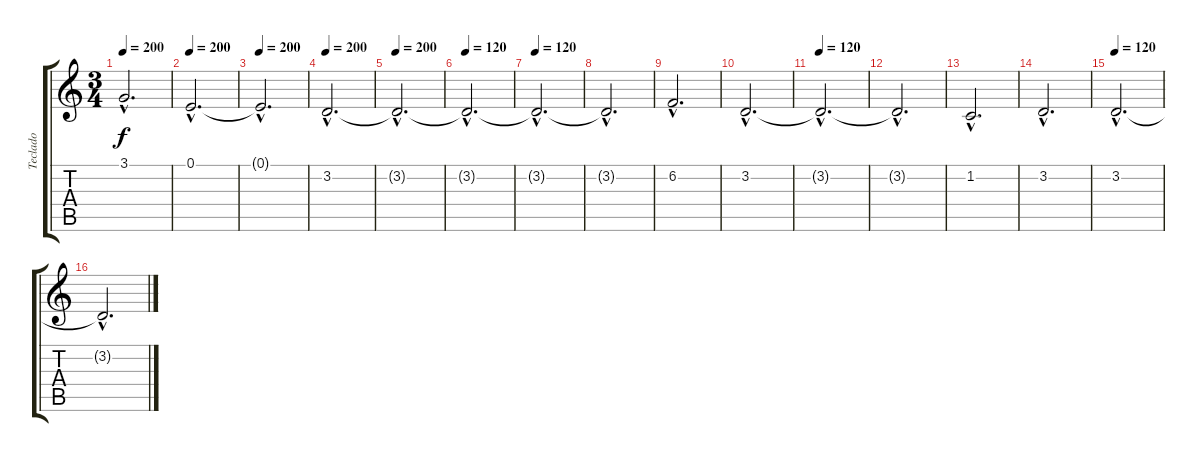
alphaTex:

\track ("Teclado" "Teclado") {instrument choiraahs}
\staff {score tabs}
\tuning (E4 B3 G3 D3 A2 E2) {hide}
\ts (3 4)
\tempo 200
\clef g2
\ks c
3.1{hac t}.2{d dy f} |
\tempo 200
0.1{hac}.2{d} |
\tempo 200
0.1{hac t}.2{d} |
\tempo 200
3.2{hac}.2{d volume 9 instrument stringensemble1} |
\tempo 200
3.2{hac t}.2{d} |
\tempo 120
3.2{hac t}.2{d} |
\tempo 120
3.2{hac t}.2{d} |
3.2{hac t}.2{d} |
6.2{hac}.2{d instrument stringensemble1} |
3.2{hac}.2{d instrument stringensemble1} |
\tempo 120
3.2{hac t}.2{d} |
3.2{hac t}.2{d} |
1.2{hac}.2{d instrument stringensemble1} |
3.2{hac}.2{d instrument stringensemble1} |
\tempo 120
3.2{hac}.2{d instrument stringensemble1} |
3.2{hac t}.2{d}
